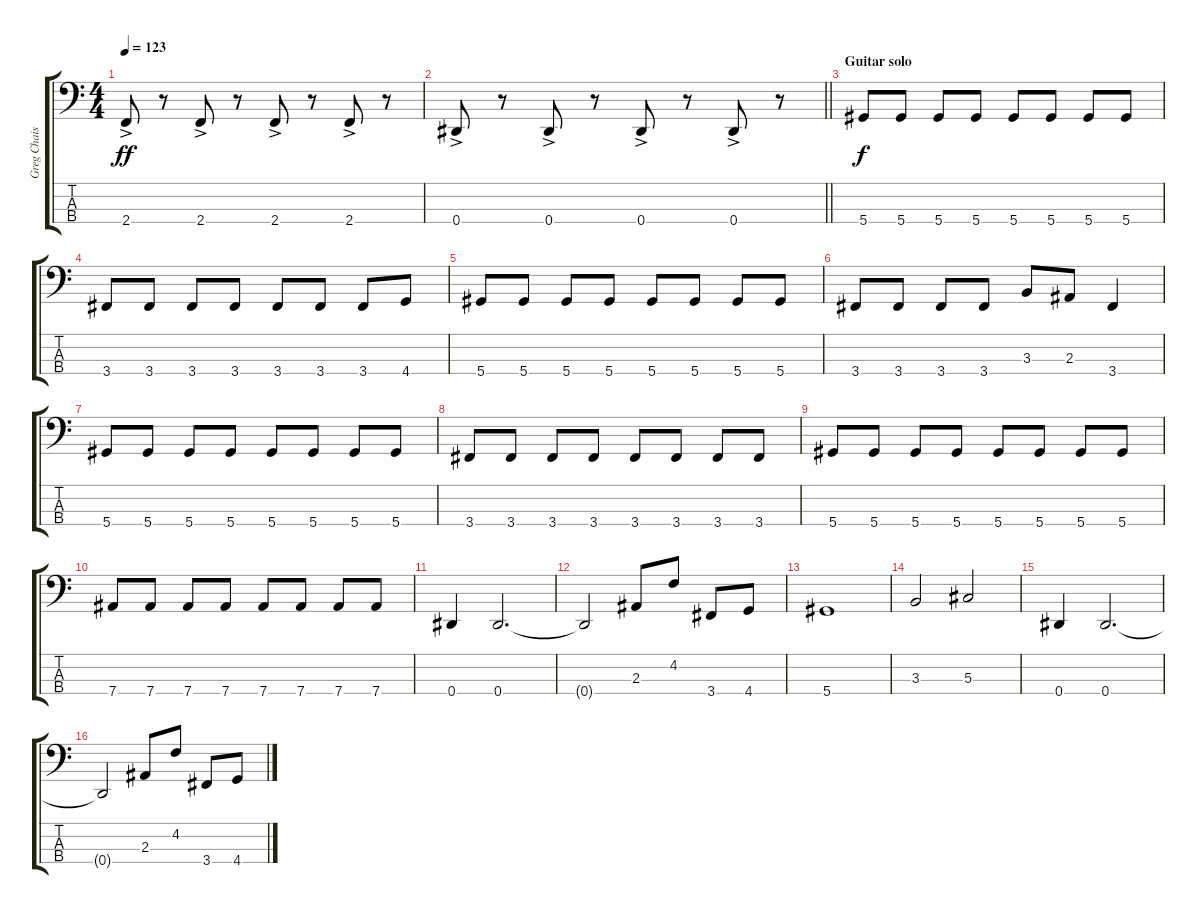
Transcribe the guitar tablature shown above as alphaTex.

\track ("Greg Chaisson" "Greg Chais") {instrument electricbassfinger}
\staff {score tabs}
\tuning (Gb2 Db2 Ab1 Eb1) {hide}
\ts (4 4)
\tempo 123
\clef f4
\ks c
2.4{ac}.8{dy ff} r.8 2.4{ac}.8 r.8 2.4{ac}.8 r.8 2.4{ac}.8 r.8 |
\barLineRight lightlight
0.4{ac}.8 r.8 0.4{ac}.8 r.8 0.4{ac}.8 r.8 0.4{ac}.8 r.8 |
\section ("" "Guitar solo")
5.4.8{dy f} 5.4.8 5.4.8 5.4.8 5.4.8 5.4.8 5.4.8 5.4.8 |
3.4.8 3.4.8 3.4.8 3.4.8 3.4.8 3.4.8 3.4.8 4.4.8 |
5.4.8 5.4.8 5.4.8 5.4.8 5.4.8 5.4.8 5.4.8 5.4.8 |
3.4.8 3.4.8 3.4.8 3.4.8 3.3.8 2.3.8 3.4.4 |
5.4.8 5.4.8 5.4.8 5.4.8 5.4.8 5.4.8 5.4.8 5.4.8 |
3.4.8 3.4.8 3.4.8 3.4.8 3.4.8 3.4.8 3.4.8 3.4.8 |
5.4.8 5.4.8 5.4.8 5.4.8 5.4.8 5.4.8 5.4.8 5.4.8 |
7.4.8 7.4.8 7.4.8 7.4.8 7.4.8 7.4.8 7.4.8 7.4.8 |
0.4.4 0.4.2{d} |
0.4{t}.2 2.3.8 4.2.8 3.4.8 4.4.8 |
5.4.1 |
3.3.2 5.3.2 |
0.4.4 0.4.2{d} |
0.4{t}.2 2.3.8 4.2.8 3.4.8 4.4.8
